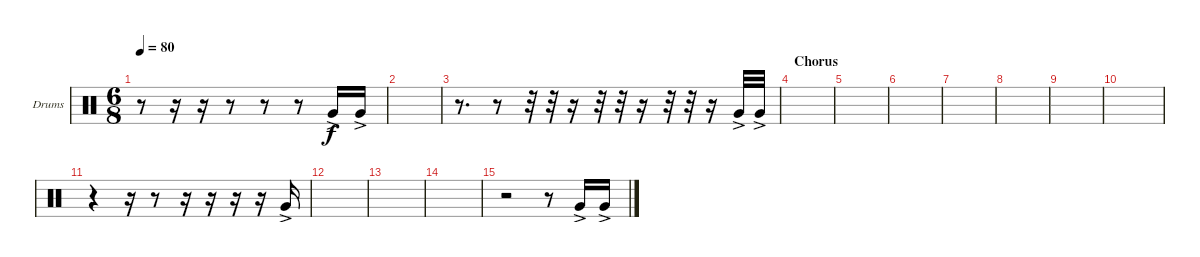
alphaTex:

\defaultSystemsLayout 4
\bracketExtendMode groupsimilarinstruments
\firstSystemTrackNameOrientation horizontal
\otherSystemsTrackNameOrientation horizontal
\track ("Tom 04" "Drums") {instrument percussion}
\staff {score}
\articulation defaults
\ts (6 8)
\tempo 80
\clef neutral
\scale
0.333333
\ks c
r.8{dy f} r.16 r.16 r.8 r.8 r.8 "Very Low Tom (hit)"{ac}.16 "Very Low Tom (hit)"{ac}.16 |
\scale
0.333333 |
\scale
0.333333 r.8{d} r.8 r.32 r.32 r.16 r.32 r.32 r.16 r.32 r.32 r.16 "Very Low Tom (hit)"{ac}.32 "Very Low Tom (hit)"{ac}.32 |
\section ("" "Chorus")
\scale
0.333333 |
\scale
0.333333 |
\scale
0.333333 |
\scale
0.333333 |
\scale
0.333333 |
\scale
0.333333 |
\scale
0.333333 |
\scale
0.333333 r.4 r.16 r.8 r.16 r.16 r.16 r.16 "Very Low Tom (hit)"{ac}.16 |
\scale
0.333333 |
\scale
0.333333 |
\scale
0.333333 |
\scale
0.333333 r.2 r.8 "Very Low Tom (hit)"{ac}.16 "Very Low Tom (hit)"{ac}.16 |
\scale
0.333333
